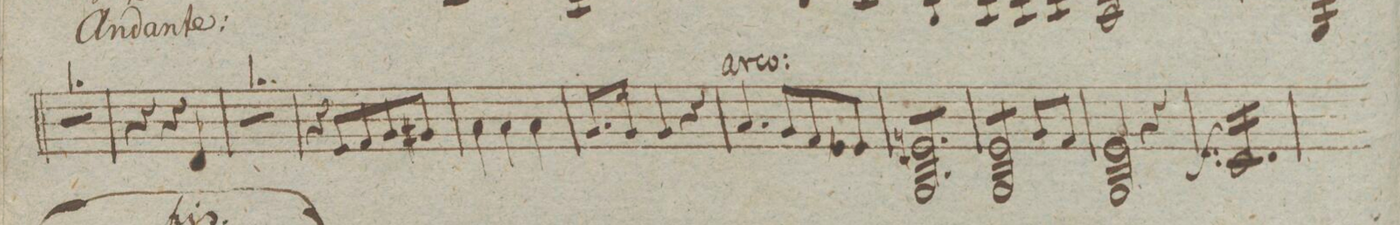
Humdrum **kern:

**kern	**dynam
*I"Violino 2do	*
*clefG2	*
*k[b-]	*
*met(c|)	*
*M3/4	*
2.r	.
=88	=88
4r	.
4r	.
4d/	.
=89	=89
2.r	.
=90	=90
4r	.
8e/L	.
8f/	.
8g/	.
8g#X/J	.
=91	=91
4a\	.
4a\	.
4a\	.
=92	=92
8.g/L	.
16g/Jk	.
4g/	.
4r	.
=93	=93
4.a/	.
8g/L	.
8f/	.
8e-X/J	.
=94	=94
*tremolo	*
8en/ 8G/L	.
8e/ 8G/	.
8e/ 8G/	.
8e/ 8G/	.
8e/ 8G/	.
8e/ 8G/J	.
=95	=95
8e/ 8G/L	.
8e/ 8G/	.
8e/ 8G/	.
8e/ 8G/J	.
*Xtremolo	*
8g/L	.
8f/J	.
=96	=96
2e/ 2G/	.
4r	.
=97	=97
*tremolo	*
16c/LL	f
16c/	.
16c/	.
16c/	.
16c/	.
16c/	.
16c/	.
16c/	.
16c/	.
16c/	.
16c/	.
16c/JJ	.
*Xtremolo	*
=98	=98
*-	*-
